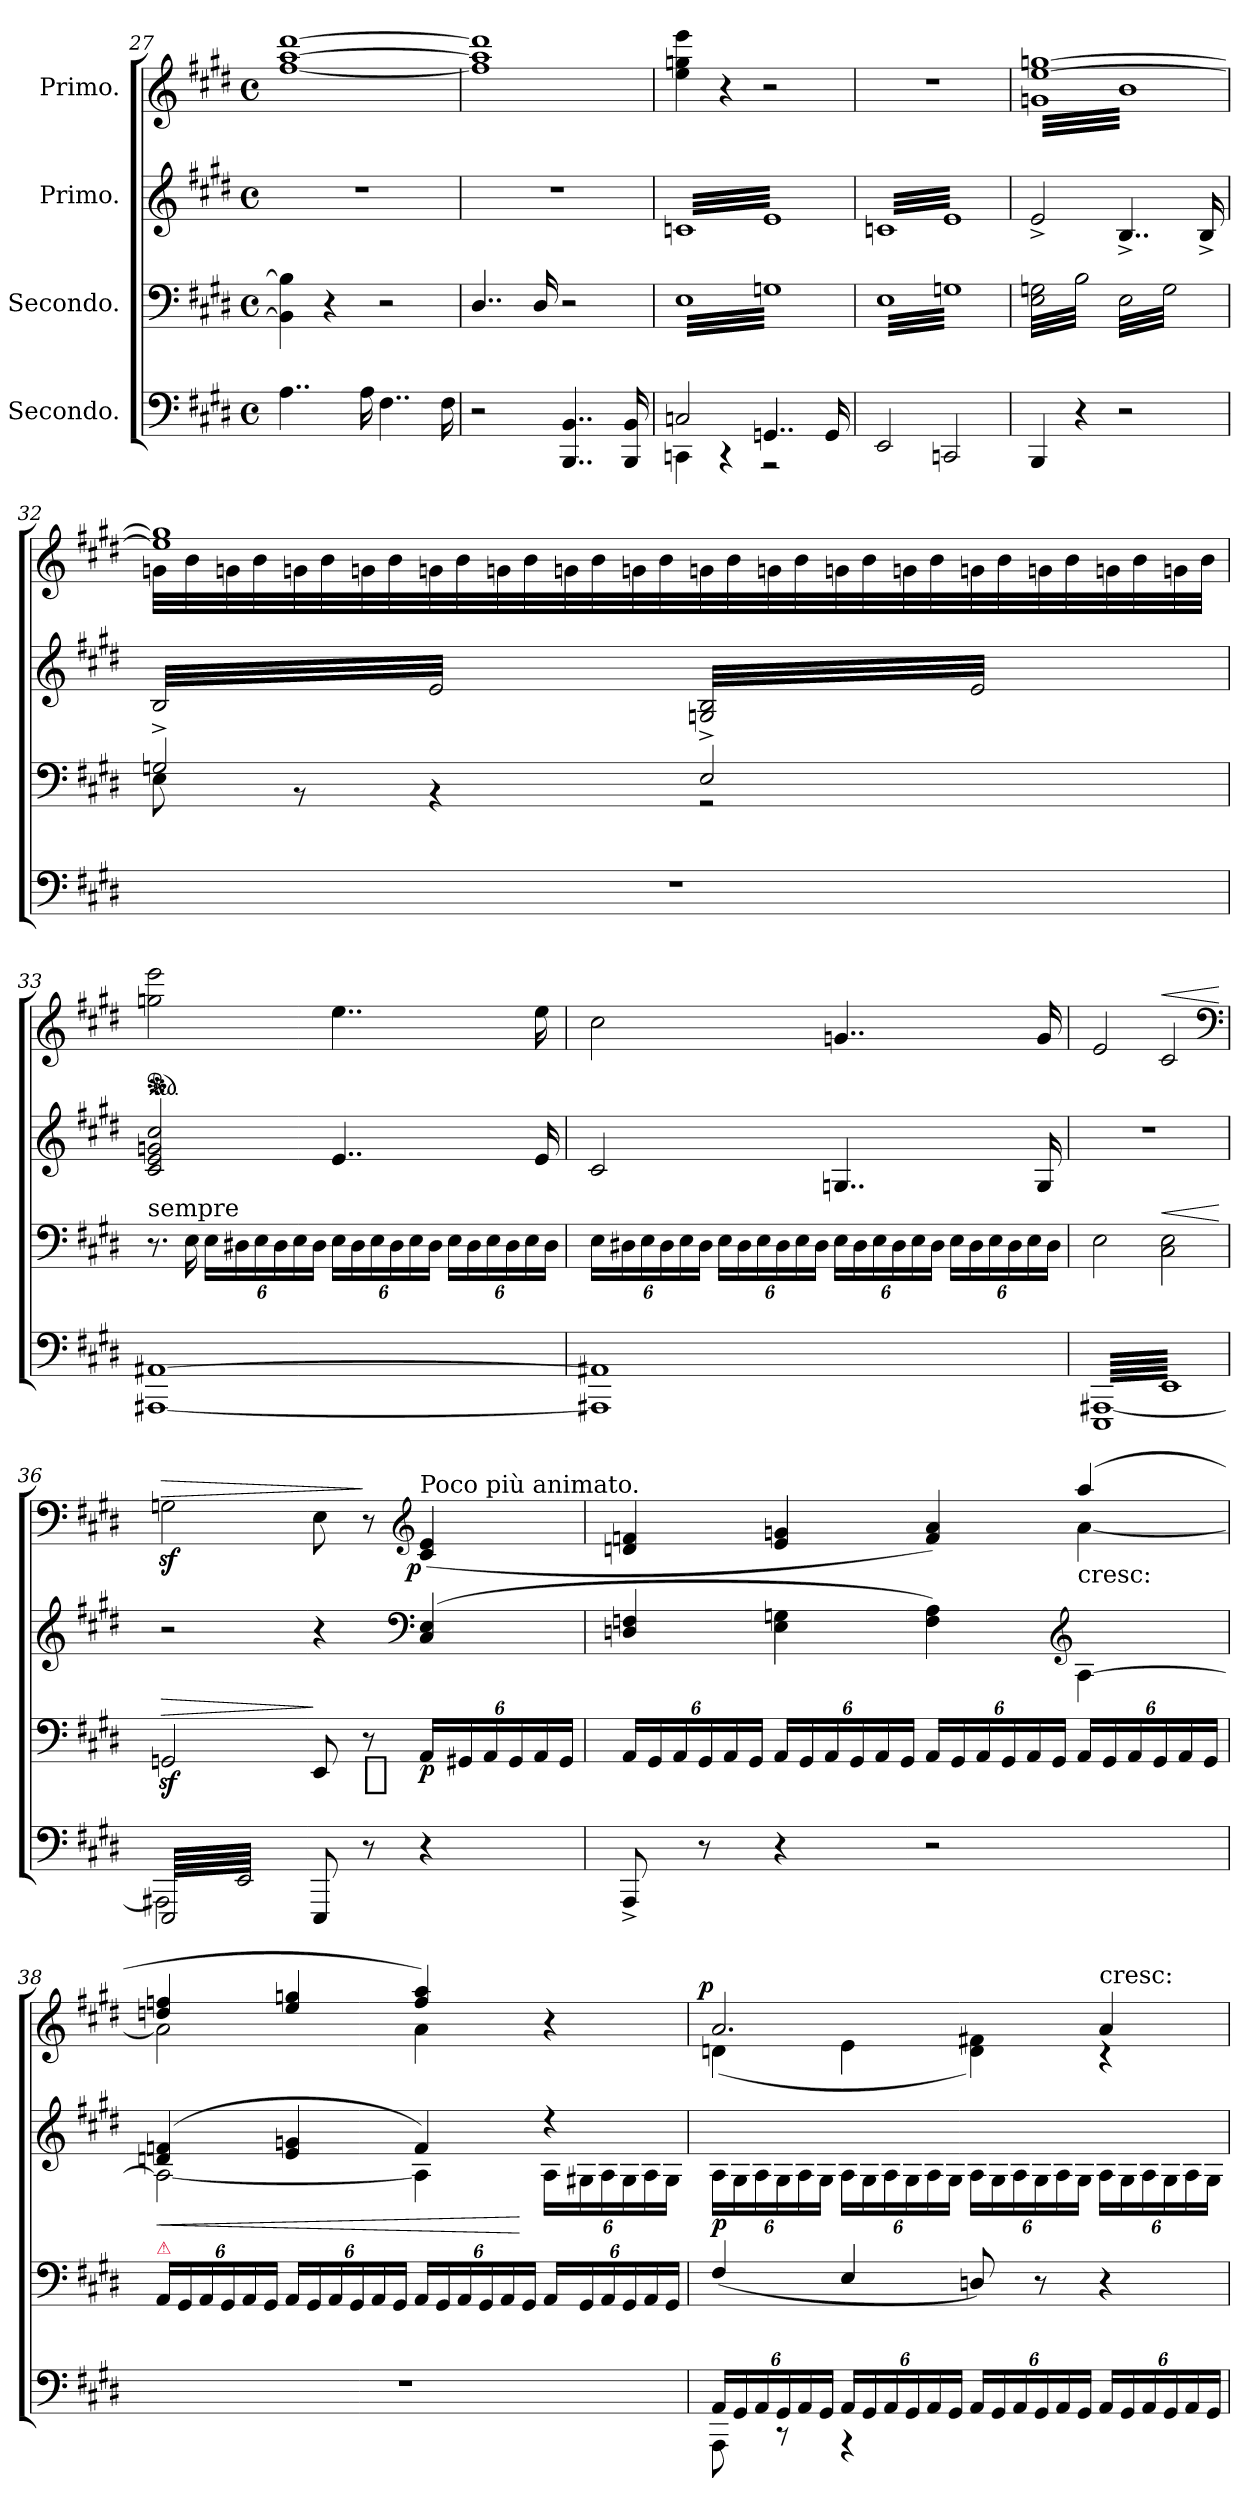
**kern	**kern	**dynam	**kern	**kern	**dynam
*part4	*part3	*part3	*part2	*part1	*part1
*staff4	*staff3	*staff3	*staff2	*staff1	*staff1
*I"Secondo.	*I"Secondo.	*	*I"Primo.	*I"Primo.	*
*clefF4	*clefF4	*	*clefG2	*clefG2	*
*k[f#c#g#d#]	*k[f#c#g#d#]	*	*k[f#c#g#d#]	*k[f#c#g#d#]	*
*M4/4	*M4/4	*	*M4/4	*M4/4	*
*met(c)	*met(c)	*	*met(c)	*met(c)	*
=27	=27	=27	=27	=27	=27
4..A\	4BB]\ 4B]\	.	1r	[1ff# [1aa [1ddd#	pp&colon;
.	4r	.	.	.	.
16A\	.	.	.	.	.
4..F#\	2r	.	.	.	.
16F#\	.	.	.	.	.
=28	=28	=28	=28	=28	=28
2r	4..D#/	.	1r	1ff#] 1aa] 1ddd#]	.
.	16D#/	.	.	.	.
4..BBB/ 4..BB/	2r	.	.	.	.
16BBB/ 16BB/	.	.	.	.	.
=29	=29	=29	=29	=29	=29
*^	*	*	*	*	*
!	!	!	!LO:DY:a	!	!	!
*	*	*tremolo	*	*	*	*
*	*	*	*	*tremolo	*	*
2Cn/	4CCn\	32E\LLL	ppp&colon;	32cn/LLL	4ee\ 4ggn\ 4eee\	ppp&colon;
.	.	32Gn\	.	32e/	.	.
.	.	32E\	.	32cn/	.	.
.	.	32Gn\	.	32e/	.	.
.	.	32E\	.	32cn/	.	.
.	.	32Gn\	.	32e/	.	.
.	.	32E\	.	32cn/	.	.
.	.	32Gn\	.	32e/	.	.
.	4r	32E\	.	32cn/	4r	.
.	.	32Gn\	.	32e/	.	.
.	.	32E\	.	32cn/	.	.
.	.	32Gn\	.	32e/	.	.
.	.	32E\	.	32cn/	.	.
.	.	32Gn\	.	32e/	.	.
.	.	32E\	.	32cn/	.	.
.	.	32Gn\	.	32e/	.	.
4..GGn/	2r	32E\	.	32cn/	2r	.
.	.	32Gn\	.	32e/	.	.
.	.	32E\	.	32cn/	.	.
.	.	32Gn\	.	32e/	.	.
.	.	32E\	.	32cn/	.	.
.	.	32Gn\	.	32e/	.	.
.	.	32E\	.	32cn/	.	.
.	.	32Gn\	.	32e/	.	.
.	.	32E\	.	32cn/	.	.
.	.	32Gn\	.	32e/	.	.
.	.	32E\	.	32cn/	.	.
.	.	32Gn\	.	32e/	.	.
.	.	32E\	.	32cn/	.	.
.	.	32Gn\	.	32e/	.	.
16GG/	.	32E\	.	32cn/	.	.
.	.	32Gn\JJJ	.	32e/JJJ	.	.
*v	*v	*	*	*	*	*
=30	=30	=30	=30	=30	=30
2EE/	32E\LLL	.	32cn/LLL	1r	.
.	32Gn\	.	32e/	.	.
.	32E\	.	32cn/	.	.
.	32Gn\	.	32e/	.	.
.	32E\	.	32cn/	.	.
.	32Gn\	.	32e/	.	.
.	32E\	.	32cn/	.	.
.	32Gn\	.	32e/	.	.
.	32E\	.	32cn/	.	.
.	32Gn\	.	32e/	.	.
.	32E\	.	32cn/	.	.
.	32Gn\	.	32e/	.	.
.	32E\	.	32cn/	.	.
.	32Gn\	.	32e/	.	.
.	32E\	.	32cn/	.	.
.	32Gn\	.	32e/	.	.
2CCn/	32E\	.	32cn/	.	.
.	32Gn\	.	32e/	.	.
.	32E\	.	32cn/	.	.
.	32Gn\	.	32e/	.	.
.	32E\	.	32cn/	.	.
.	32Gn\	.	32e/	.	.
.	32E\	.	32cn/	.	.
.	32Gn\	.	32e/	.	.
.	32E\	.	32cn/	.	.
.	32Gn\	.	32e/	.	.
.	32E\	.	32cn/	.	.
.	32Gn\	.	32e/	.	.
.	32E\	.	32cn/	.	.
.	32Gn\	.	32e/	.	.
.	32E\	.	32cn/	.	.
.	32Gn\JJJ	.	32e/JJJ	.	.
*	*	*	*Xtremolo	*	*
=31	=31	=31	=31	=31	=31
*	*	*	*	*^	*
*	*	*	*	*tremolo	*	*
4BBB/	32E\ 32Gn\LLL	.	2e^>/	[1ee [1ggn	32gn\LLL	.
.	32B\	.	.	.	32b\	.
.	32E\ 32Gn\	.	.	.	32gn\	.
.	32B\	.	.	.	32b\	.
.	32E\ 32Gn\	.	.	.	32gn\	.
.	32B\	.	.	.	32b\	.
.	32E\ 32Gn\	.	.	.	32gn\	.
.	32B\	.	.	.	32b\	.
4r	32E\ 32Gn\	.	.	.	32gn\	.
.	32B\	.	.	.	32b\	.
.	32E\ 32Gn\	.	.	.	32gn\	.
.	32B\	.	.	.	32b\	.
.	32E\ 32Gn\	.	.	.	32gn\	.
.	32B\	.	.	.	32b\	.
.	32E\ 32Gn\	.	.	.	32gn\	.
.	32B\JJJ	.	.	.	32b\	.
2r	32E\LLL	.	4..B^>/	.	32gn\	.
.	32G\	.	.	.	32b\	.
.	32E\	.	.	.	32gn\	.
.	32G\	.	.	.	32b\	.
.	32E\	.	.	.	32gn\	.
.	32G\	.	.	.	32b\	.
.	32E\	.	.	.	32gn\	.
.	32G\	.	.	.	32b\	.
.	32E\	.	.	.	32gn\	.
.	32G\	.	.	.	32b\	.
.	32E\	.	.	.	32gn\	.
.	32G\	.	.	.	32b\	.
.	32E\	.	.	.	32gn\	.
.	32G\	.	.	.	32b\	.
.	32E\	.	16B^>/	.	32gn\	.
.	32G\JJJ	.	.	.	32b\JJJ	.
*	*Xtremolo	*	*	*	*	*
=32	=32	=32	=32	=32	=32	=32
*	*^	*	*	*	*	*
*	*	*	*	*tremolo	*	*	*
1r	2Gn^/	8E\	.	32B/LLL	1ee] 1ggn]	32gn\LLL	.
.	.	.	.	32e/	.	32b\	.
.	.	.	.	32B/	.	32gn\	.
.	.	.	.	32e/	.	32b\	.
.	.	8r	.	32B/	.	32gn\	.
.	.	.	.	32e/	.	32b\	.
.	.	.	.	32B/	.	32gn\	.
.	.	.	.	32e/	.	32b\	.
.	.	4r	.	32B/	.	32gn\	.
.	.	.	.	32e/	.	32b\	.
.	.	.	.	32B/	.	32gn\	.
.	.	.	.	32e/	.	32b\	.
.	.	.	.	32B/	.	32gn\	.
.	.	.	.	32e/	.	32b\	.
.	.	.	.	32B/	.	32gn\	.
.	.	.	.	32e/JJJ	.	32b\	.
.	2E^/	2r	.	32Gn/ 32B/LLL	.	32gn\	.
.	.	.	.	32e/	.	32b\	.
.	.	.	.	32Gn/ 32B/	.	32gn\	.
.	.	.	.	32e/	.	32b\	.
.	.	.	.	32Gn/ 32B/	.	32gn\	.
.	.	.	.	32e/	.	32b\	.
.	.	.	.	32Gn/ 32B/	.	32gn\	.
.	.	.	.	32e/	.	32b\	.
.	.	.	.	32Gn/ 32B/	.	32gn\	.
.	.	.	.	32e/	.	32b\	.
.	.	.	.	32Gn/ 32B/	.	32gn\	.
.	.	.	.	32e/	.	32b\	.
.	.	.	.	32Gn/ 32B/	.	32gn\	.
.	.	.	.	32e/	.	32b\	.
.	.	.	.	32Gn/ 32B/	.	32gn\	.
.	.	.	.	32e/JJJ	.	32b\JJJ	.
*	*	*	*	*	*Xtremolo	*	*
*	*	*	*	*Xtremolo	*	*	*
*	*v	*v	*	*	*v	*v	*
=33	=33	=33	=33	=33	=33
!	!	!	!	!LO:TX:a:color=crimson:t=⚠	!
!	!LO:TX:a:t=sempre	!	!	!	!
*	*	*	*	*ped	*
*	*	*	*	*Xped	*
[1AAA#X [1AA#X	8.r	.	2c#/ 2e/ 2gn/ 2cc#/	2ggn\ 2eee\	.
.	.	.	.	.	.
.	.	.	.	.	.
.	.	.	.	.	.
.	.	.	.	.	.
.	.	.	.	.	.
!	!	!LO:DY:a	!	!	!
.	16E\	pp&colon;	.	.	.
.	.	.	.	.	.
.	24E\LL	.	.	.	.
.	.	.	.	.	.
.	24D#X\	.	.	.	.
.	.	.	.	.	.
.	24E\	.	.	.	.
.	.	.	.	.	.
.	24D#\	.	.	.	.
.	.	.	.	.	.
.	24E\	.	.	.	.
.	.	.	.	.	.
.	24D#\JJ	.	.	.	.
.	.	.	.	.	.
.	24E\LL	.	4..e/	4..ee\	.
.	24D#\	.	.	.	.
.	24E\	.	.	.	.
.	24D#\	.	.	.	.
.	24E\	.	.	.	.
.	24D#\JJ	.	.	.	.
.	24E\LL	.	.	.	.
.	24D#\	.	.	.	.
.	24E\	.	.	.	.
.	24D#\	.	.	.	.
.	24E\	.	.	.	.
.	.	.	16e/	16ee\	.
.	24D#\JJ	.	.	.	.
=34	=34	=34	=34	=34	=34
1AAA#X] 1AA#X]	24E\LL	.	2c#/	2cc#\	.
.	24D#X\	.	.	.	.
.	24E\	.	.	.	.
.	24D#\	.	.	.	.
.	24E\	.	.	.	.
.	24D#\JJ	.	.	.	.
.	24E\LL	.	.	.	.
.	24D#\	.	.	.	.
.	24E\	.	.	.	.
.	24D#\	.	.	.	.
.	24E\	.	.	.	.
.	24D#\JJ	.	.	.	.
.	24E\LL	.	4..Gn/	4..gn/	.
.	24D#\	.	.	.	.
.	24E\	.	.	.	.
.	24D#\	.	.	.	.
.	24E\	.	.	.	.
.	24D#\JJ	.	.	.	.
.	24E\LL	.	.	.	.
.	24D#\	.	.	.	.
.	24E\	.	.	.	.
.	24D#\	.	.	.	.
.	24E\	.	.	.	.
.	.	.	16G/	16g/	.
.	24D#\JJ	.	.	.	.
=35	=35	=35	=35	=35	=35
*^	*	*	*	*	*
*tremolo	*	*	*	*	*	*
64EEE/LLLL	[1AAA#X	2E\	.	1r	2e/	.
64EE/	.	.	.	.	.	.
64EEE/	.	.	.	.	.	.
64EE/	.	.	.	.	.	.
64EEE/	.	.	.	.	.	.
64EE/	.	.	.	.	.	.
64EEE/	.	.	.	.	.	.
64EE/	.	.	.	.	.	.
64EEE/	.	.	.	.	.	.
64EE/	.	.	.	.	.	.
64EEE/	.	.	.	.	.	.
64EE/	.	.	.	.	.	.
64EEE/	.	.	.	.	.	.
64EE/	.	.	.	.	.	.
64EEE/	.	.	.	.	.	.
64EE/	.	.	.	.	.	.
64EEE/	.	.	.	.	.	.
64EE/	.	.	.	.	.	.
64EEE/	.	.	.	.	.	.
64EE/	.	.	.	.	.	.
64EEE/	.	.	.	.	.	.
64EE/	.	.	.	.	.	.
64EEE/	.	.	.	.	.	.
64EE/	.	.	.	.	.	.
64EEE/	.	.	.	.	.	.
64EE/	.	.	.	.	.	.
64EEE/	.	.	.	.	.	.
64EE/	.	.	.	.	.	.
64EEE/	.	.	.	.	.	.
64EE/	.	.	.	.	.	.
64EEE/	.	.	.	.	.	.
64EE/	.	.	.	.	.	.
!	!	!	!LO:HP:a	!	!	!LO:HP:a
64EEE/	.	2C#\ 2E\	<	.	2c#/	<
64EE/	.	.	.	.	.	.
64EEE/	.	.	.	.	.	.
64EE/	.	.	.	.	.	.
64EEE/	.	.	.	.	.	.
64EE/	.	.	.	.	.	.
64EEE/	.	.	.	.	.	.
64EE/	.	.	.	.	.	.
64EEE/	.	.	.	.	.	.
64EE/	.	.	.	.	.	.
64EEE/	.	.	.	.	.	.
64EE/	.	.	.	.	.	.
64EEE/	.	.	.	.	.	.
64EE/	.	.	.	.	.	.
64EEE/	.	.	.	.	.	.
64EE/	.	.	.	.	.	.
64EEE/	.	.	.	.	.	.
64EE/	.	.	.	.	.	.
64EEE/	.	.	.	.	.	.
64EE/	.	.	.	.	.	.
64EEE/	.	.	.	.	.	.
64EE/	.	.	.	.	.	.
64EEE/	.	.	.	.	.	.
64EE/	.	.	.	.	.	.
64EEE/	.	.	.	.	.	.
64EE/	.	.	.	.	.	.
64EEE/	.	.	.	.	.	.
64EE/	.	.	.	.	.	.
64EEE/	.	.	.	.	.	.
64EE/	.	.	.	.	.	.
64EEE/	.	.	.	.	.	.
64EE/JJJJ	.	.	.	.	.	.
*v	*v	*	*	*	*	*
*	*	*	*	*clefF4	*
.	.	[	.	.	[
=36	=36	=36	=36	=36	=36
*^	*	*	*	*	*
!	!	!	!LO:HP:a	!	!	!LO:HP:a
64EEE/LLLL	2AAA#X\]	2GGnz>/	>	2r	2Gnz>\	>
64EE/	.	.	.	.	.	.
64EEE/	.	.	.	.	.	.
64EE/	.	.	.	.	.	.
64EEE/	.	.	.	.	.	.
64EE/	.	.	.	.	.	.
64EEE/	.	.	.	.	.	.
64EE/	.	.	.	.	.	.
64EEE/	.	.	.	.	.	.
64EE/	.	.	.	.	.	.
64EEE/	.	.	.	.	.	.
64EE/	.	.	.	.	.	.
64EEE/	.	.	.	.	.	.
64EE/	.	.	.	.	.	.
64EEE/	.	.	.	.	.	.
64EE/	.	.	.	.	.	.
64EEE/	.	.	.	.	.	.
64EE/	.	.	.	.	.	.
64EEE/	.	.	.	.	.	.
64EE/	.	.	.	.	.	.
64EEE/	.	.	.	.	.	.
64EE/	.	.	.	.	.	.
64EEE/	.	.	.	.	.	.
64EE/	.	.	.	.	.	.
64EEE/	.	.	.	.	.	.
64EE/	.	.	.	.	.	.
64EEE/	.	.	.	.	.	.
64EE/	.	.	.	.	.	.
64EEE/	.	.	.	.	.	.
64EE/	.	.	.	.	.	.
64EEE/	.	.	.	.	.	.
64EE/JJJJ	.	.	.	.	.	.
*Xtremolo	*	*	*	*	*	*
8EEE/	2ryy	8EE/	]	4r	8E\	.
.	.	.	.	.	.	.
.	.	.	.	.	.	.
.	.	.	.	.	.	.
.	.	.	.	.	.	.
.	.	.	.	.	.	.
.	.	.	.	.	.	.
.	.	.	.	.	.	.
!	!	!LO:TX:b:t=[segno]	!	!	!	!
8r	.	8r	.	.	8r	]
.	.	.	.	.	.	.
.	.	.	.	.	.	.
.	.	.	.	.	.	.
.	.	.	.	.	.	.
.	.	.	.	.	.	.
.	.	.	.	.	.	.
.	.	.	.	.	.	.
*	*	*	*	*clefF4	*clefG2	*
!	!	!	!	!	!LO:TX:a:t=Poco più animato.	!
!	!	!	!	!	!	!LO:DY:rj
4r	.	24AA/LL	p	(4C#/ 4E/	(>4c#/ 4e/	p
.	.	24GG#X/	.	.	.	.
.	.	24AA/	.	.	.	.
.	.	24GG#/	.	.	.	.
.	.	24AA/	.	.	.	.
.	.	24GG#/JJ	.	.	.	.
*v	*v	*	*	*	*	*
=37	=37	=37	=37	=37	=37
*	*	*	*	*^	*
8AAA^/	24AA/LL	.	4Dn/ 4Fn/	4dn/ 4fn/	2.ryy	.
.	24GG#/	.	.	.	.	.
.	24AA/	.	.	.	.	.
8r	24GG#/	.	.	.	.	.
.	24AA/	.	.	.	.	.
.	24GG#/JJ	.	.	.	.	.
4r	24AA/LL	.	4E\ 4Gn\	4e/ 4gn/	.	.
.	24GG#/	.	.	.	.	.
.	24AA/	.	.	.	.	.
.	24GG#/	.	.	.	.	.
.	24AA/	.	.	.	.	.
.	24GG#/JJ	.	.	.	.	.
2r	24AA/LL	.	4F\ 4A\)	4f/ 4a/)	.	.
.	24GG#/	.	.	.	.	.
.	24AA/	.	.	.	.	.
.	24GG#/	.	.	.	.	.
.	24AA/	.	.	.	.	.
.	24GG#/JJ	.	.	.	.	.
*	*	*	*clefG2	*	*	*
!	!	!	!	!LO:TX:c:t=cresc&colon;	!	!
.	24AA/LL	.	[4A\	(4aa/	[4a\	.
.	24GG#/	.	.	.	.	.
.	24AA/	.	.	.	.	.
.	24GG#/	.	.	.	.	.
.	24AA/	.	.	.	.	.
.	24GG#/JJ	.	.	.	.	.
=38	=38	=38	=38	=38	=38	=38
!	!LO:TX:a:color=crimson:t=⚠	!	!	!	!	!
!	!	!LO:HP:a	!	!	!	!
*	*	*	*^	*	*	*
1r	24AA/LL	<	(4dn/ 4fn/	2A\_	4ddn/ 4ffn/	2a\]	.
.	24GG#/	.	.	.	.	.	.
.	24AA/	.	.	.	.	.	.
.	24GG#/	.	.	.	.	.	.
.	24AA/	.	.	.	.	.	.
.	24GG#/JJ	.	.	.	.	.	.
.	24AA/LL	.	4e/ 4gn/	.	4ee/ 4ggn/	.	.
.	24GG#/	.	.	.	.	.	.
.	24AA/	.	.	.	.	.	.
.	24GG#/	.	.	.	.	.	.
.	24AA/	.	.	.	.	.	.
.	24GG#/JJ	.	.	.	.	.	.
.	24AA/LL	.	4f/)	4A\]	4ff/ 4aa/)	4a\	.
.	24GG#/	.	.	.	.	.	.
.	24AA/	.	.	.	.	.	.
.	24GG#/	.	.	.	.	.	.
.	24AA/	.	.	.	.	.	.
.	24GG#/JJ	[	.	.	.	.	.
.	24AA/LL	.	4r	24A\LL	4r	4ryy	.
.	24GG#/	.	.	24G#X\	.	.	.
.	24AA/	.	.	24A\	.	.	.
.	24GG#/	.	.	24G#\	.	.	.
.	24AA/	.	.	24A\	.	.	.
.	24GG#/JJ	.	.	24G#\JJ	.	.	.
=39	=39	=39	=39	=39	=39	=39	=39
*^	*	*	*	*	*	*	*
!	!	!	!LO:DY:a	!	!	!	!	!LO:DY:a:rj
*	*	*	*	*v	*v	*	*	*
24AA/LL	8AAA\	(>4F#/	p	24A\LL	2.a/	(4dn\	p
24GG#/	.	.	.	24G#\	.	.	.
24AA/	.	.	.	24A\	.	.	.
24GG#/	8r	.	.	24G#\	.	.	.
24AA/	.	.	.	24A\	.	.	.
24GG#/JJ	.	.	.	24G#\JJ	.	.	.
24AA/LL	4r	4E/	.	24A\LL	.	4e\	.
24GG#/	.	.	.	24G#\	.	.	.
24AA/	.	.	.	24A\	.	.	.
24GG#/	.	.	.	24G#\	.	.	.
24AA/	.	.	.	24A\	.	.	.
24GG#/JJ	.	.	.	24G#\JJ	.	.	.
24AA/LL	2ryy	8Dn/)	.	24A\LL	.	4d\ 4f#X\)	.
24GG#/	.	.	.	24G#\	.	.	.
24AA/	.	.	.	24A\	.	.	.
24GG#/	.	8r	.	24G#\	.	.	.
24AA/	.	.	.	24A\	.	.	.
24GG#/JJ	.	.	.	24G#\JJ	.	.	.
!	!	!	!	!	!LO:TX:a:t=cresc&colon;	!	!
24AA/LL	.	4r	.	24A\LL	4a/	4r	.
24GG#/	.	.	.	24G#\	.	.	.
24AA/	.	.	.	24A\	.	.	.
24GG#/	.	.	.	24G#\	.	.	.
24AA/	.	.	.	24A\	.	.	.
24GG#/JJ	.	.	.	24G#\JJ	.	.	.
*v	*v	*	*	*	*v	*v	*
=	=	=	=	=	=
*-	*-	*-	*-	*-	*-
